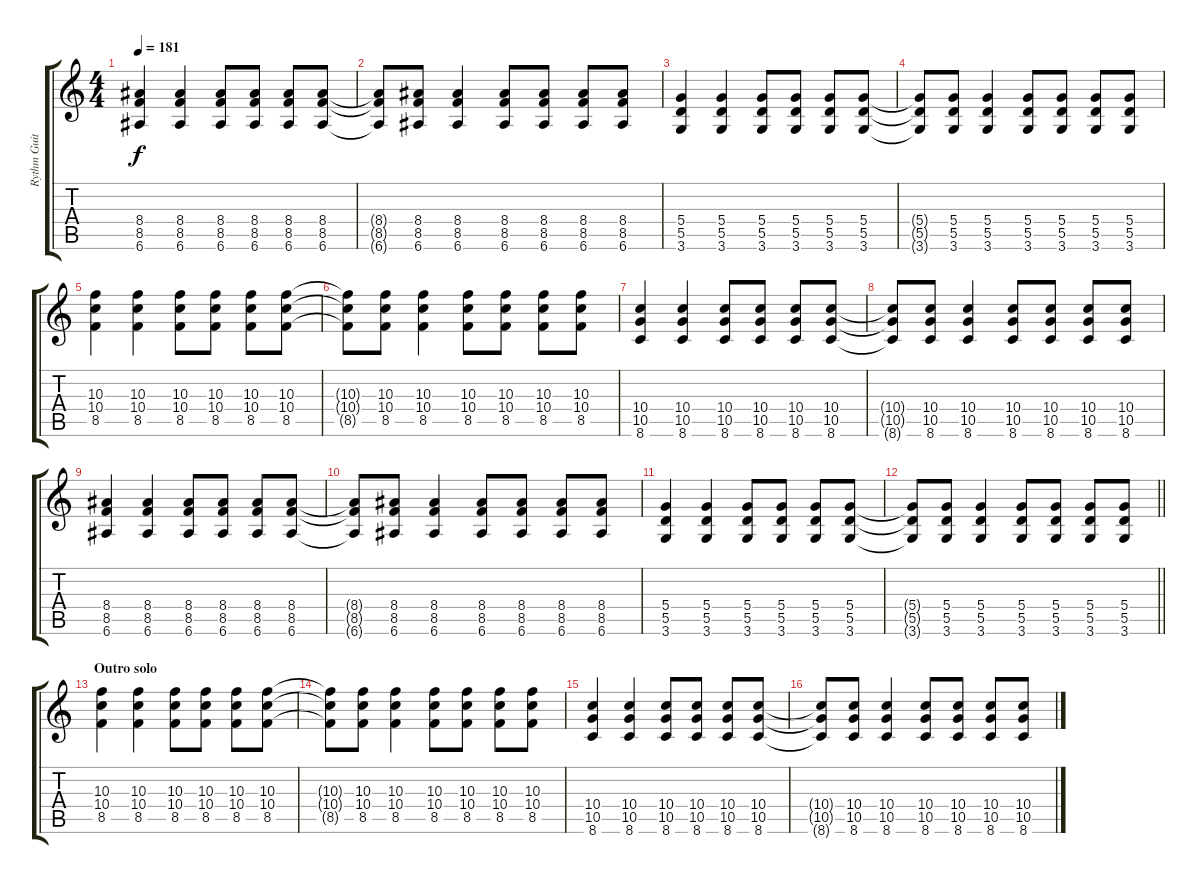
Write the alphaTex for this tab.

\track ("Rythm Guitar" "Rythm Guit") {instrument overdrivenguitar}
\staff {score tabs}
\tuning (E4 B3 G3 D3 A2 E2) {hide}
\ts (4 4)
\tempo 181
\clef g2
\ks c
(8.4 8.5 6.6).4{dy f} (8.4 8.5 6.6).4 (8.4 8.5 6.6).8 (8.4 8.5 6.6).8 (8.4 8.5 6.6).8 (8.4 8.5 6.6).8 |
(8.4{t} 8.5{t} 6.6{t}).8 (8.4 8.5 6.6).8 (8.4 8.5 6.6).4 (8.4 8.5 6.6).8 (8.4 8.5 6.6).8 (8.4 8.5 6.6).8 (8.4 8.5 6.6).8 |
(5.4 5.5 3.6).4 (5.4 5.5 3.6).4 (5.4 5.5 3.6).8 (5.4 5.5 3.6).8 (5.4 5.5 3.6).8 (5.4 5.5 3.6).8 |
(5.4{t} 5.5{t} 3.6{t}).8 (5.4 5.5 3.6).8 (5.4 5.5 3.6).4 (5.4 5.5 3.6).8 (5.4 5.5 3.6).8 (5.4 5.5 3.6).8 (5.4 5.5 3.6).8 |
(10.3 10.4 8.5).4 (10.3 10.4 8.5).4 (10.3 10.4 8.5).8 (10.3 10.4 8.5).8 (10.3 10.4 8.5).8 (10.3 10.4 8.5).8 |
(10.3{t} 10.4{t} 8.5{t}).8 (10.3 10.4 8.5).8 (10.3 10.4 8.5).4 (10.3 10.4 8.5).8 (10.3 10.4 8.5).8 (10.3 10.4 8.5).8 (10.3 10.4 8.5).8 |
(10.4 10.5 8.6).4 (10.4 10.5 8.6).4 (10.4 10.5 8.6).8 (10.4 10.5 8.6).8 (10.4 10.5 8.6).8 (10.4 10.5 8.6).8 |
(10.4{t} 10.5{t} 8.6{t}).8 (10.4 10.5 8.6).8 (10.4 10.5 8.6).4 (10.4 10.5 8.6).8 (10.4 10.5 8.6).8 (10.4 10.5 8.6).8 (10.4 10.5 8.6).8 |
(8.4 8.5 6.6).4 (8.4 8.5 6.6).4 (8.4 8.5 6.6).8 (8.4 8.5 6.6).8 (8.4 8.5 6.6).8 (8.4 8.5 6.6).8 |
(8.4{t} 8.5{t} 6.6{t}).8 (8.4 8.5 6.6).8 (8.4 8.5 6.6).4 (8.4 8.5 6.6).8 (8.4 8.5 6.6).8 (8.4 8.5 6.6).8 (8.4 8.5 6.6).8 |
(5.4 5.5 3.6).4 (5.4 5.5 3.6).4 (5.4 5.5 3.6).8 (5.4 5.5 3.6).8 (5.4 5.5 3.6).8 (5.4 5.5 3.6).8 |
\barLineRight lightlight
(5.4{t} 5.5{t} 3.6{t}).8 (5.4 5.5 3.6).8 (5.4 5.5 3.6).4 (5.4 5.5 3.6).8 (5.4 5.5 3.6).8 (5.4 5.5 3.6).8 (5.4 5.5 3.6).8 |
\section ("" "Outro solo")
(10.3 10.4 8.5).4 (10.3 10.4 8.5).4 (10.3 10.4 8.5).8 (10.3 10.4 8.5).8 (10.3 10.4 8.5).8 (10.3 10.4 8.5).8 |
(10.3{t} 10.4{t} 8.5{t}).8 (10.3 10.4 8.5).8 (10.3 10.4 8.5).4 (10.3 10.4 8.5).8 (10.3 10.4 8.5).8 (10.3 10.4 8.5).8 (10.3 10.4 8.5).8 |
(10.4 10.5 8.6).4 (10.4 10.5 8.6).4 (10.4 10.5 8.6).8 (10.4 10.5 8.6).8 (10.4 10.5 8.6).8 (10.4 10.5 8.6).8 |
(10.4{t} 10.5{t} 8.6{t}).8 (10.4 10.5 8.6).8 (10.4 10.5 8.6).4 (10.4 10.5 8.6).8 (10.4 10.5 8.6).8 (10.4 10.5 8.6).8 (10.4 10.5 8.6).8
